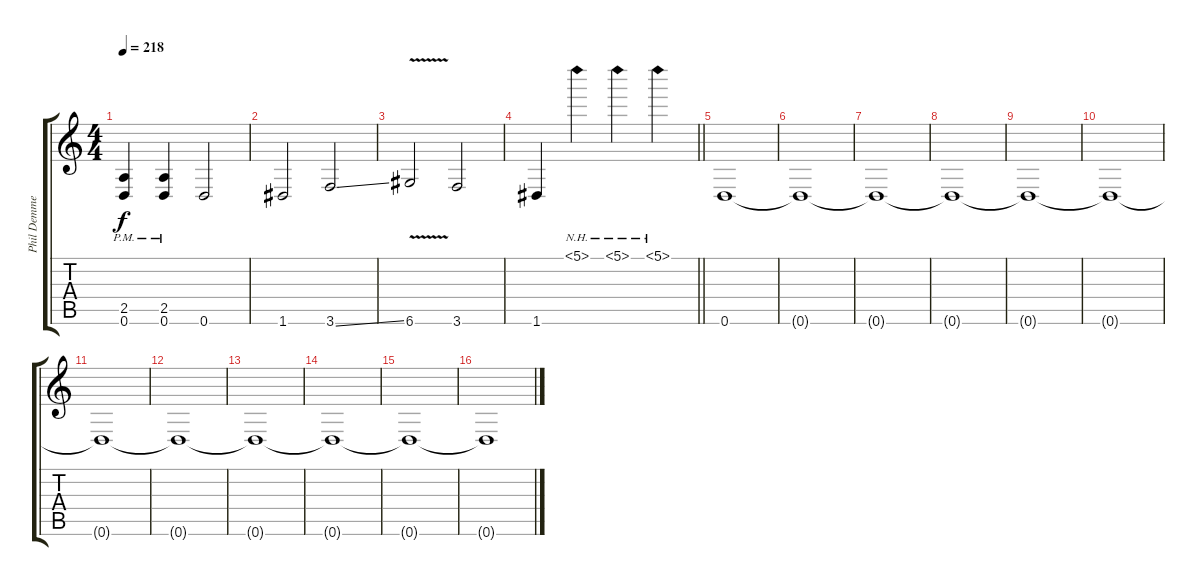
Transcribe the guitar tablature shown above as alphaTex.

\track ("Phil Demmel" "Phil Demme") {instrument distortionguitar}
\staff {score tabs}
\tuning (D4 A3 F3 C3 G2 D2) {hide}
\ts (4 4)
\tempo 218
\clef g2
\ks c
(2.5{pm} 0.6{pm}).4{dy f} (2.5{pm} 0.6{pm}).4 0.6.2 |
1.6.2 3.6{ss}.2 |
6.6{v}.2 3.6.2 |
\barLineRight lightlight
1.6.4 5.1{nh}.4 5.1{nh}.4 5.1{nh}.4 |
0.6.1 |
0.6{t}.1 |
0.6{t}.1 |
0.6{t}.1 |
0.6{t}.1 |
0.6{t}.1 |
0.6{t}.1 |
0.6{t}.1 |
0.6{t}.1 |
0.6{t}.1 |
0.6{t}.1 |
0.6{t}.1
